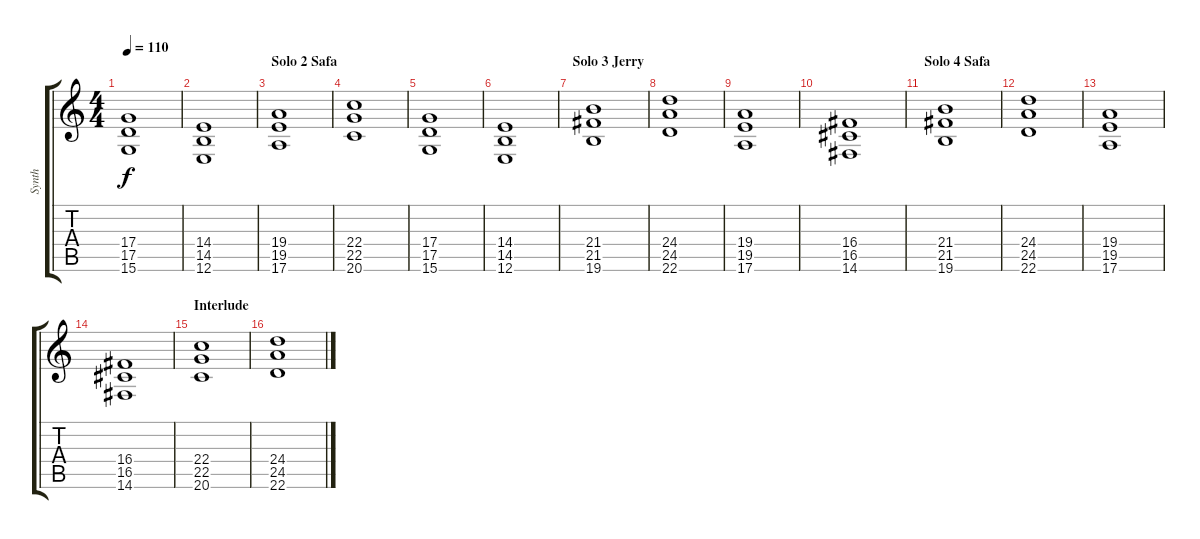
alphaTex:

\track ("Synth" "Synth") {instrument stringensemble1}
\staff {score tabs}
\tuning (E4 B3 G3 D3 A2 E2) {hide}
\ts (4 4)
\tempo 110
\clef g2
\ks c
(17.4 17.5 15.6).1{dy f} |
(14.4 14.5 12.6).1 |
\section ("" "Solo 2 Safa")
(19.4 19.5 17.6).1 |
(22.4 22.5 20.6).1 |
(17.4 17.5 15.6).1 |
(14.4 14.5 12.6).1 |
\section ("" "Solo 3 Jerry")
(21.4 21.5 19.6).1 |
(24.4 24.5 22.6).1 |
(19.4 19.5 17.6).1 |
(16.4 16.5 14.6).1 |
\section ("" "Solo 4 Safa")
(21.4 21.5 19.6).1 |
(24.4 24.5 22.6).1 |
(19.4 19.5 17.6).1 |
(16.4 16.5 14.6).1 |
\section ("" "Interlude")
(22.4 22.5 20.6).1 |
(24.4 24.5 22.6).1
